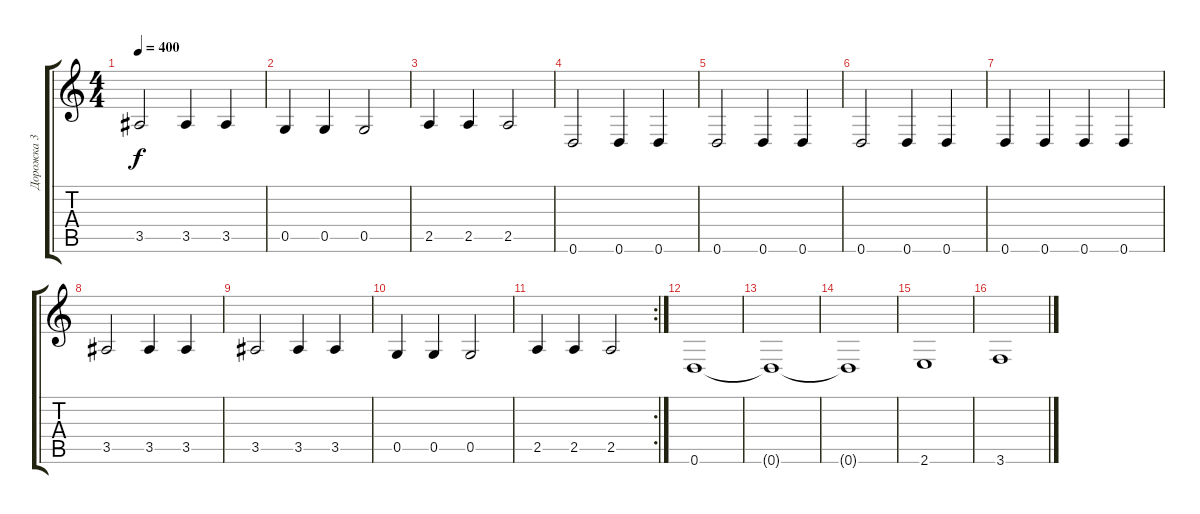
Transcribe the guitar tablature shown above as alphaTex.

\track ("Дорожка 3" "Дорожка 3") {instrument electricbassfinger}
\staff {score tabs}
\tuning (D4 A3 F3 C3 G2 D2) {hide}
\ts (4 4)
\tempo 400
\clef g2
\ks c
3.5.2{dy f} 3.5.4 3.5.4 |
0.5.4 0.5.4 0.5.2 |
2.5.4 2.5.4 2.5.2 |
0.6.2 0.6.4 0.6.4 |
0.6.2 0.6.4 0.6.4 |
0.6.2 0.6.4 0.6.4 |
0.6.4 0.6.4 0.6.4 0.6.4 |
3.5.2 3.5.4 3.5.4 |
3.5.2 3.5.4 3.5.4 |
0.5.4 0.5.4 0.5.2 |
\rc 2
2.5.4 2.5.4 2.5.2 |
0.6.1 |
0.6{t}.1 |
0.6{t}.1 |
2.6.1 |
3.6.1
